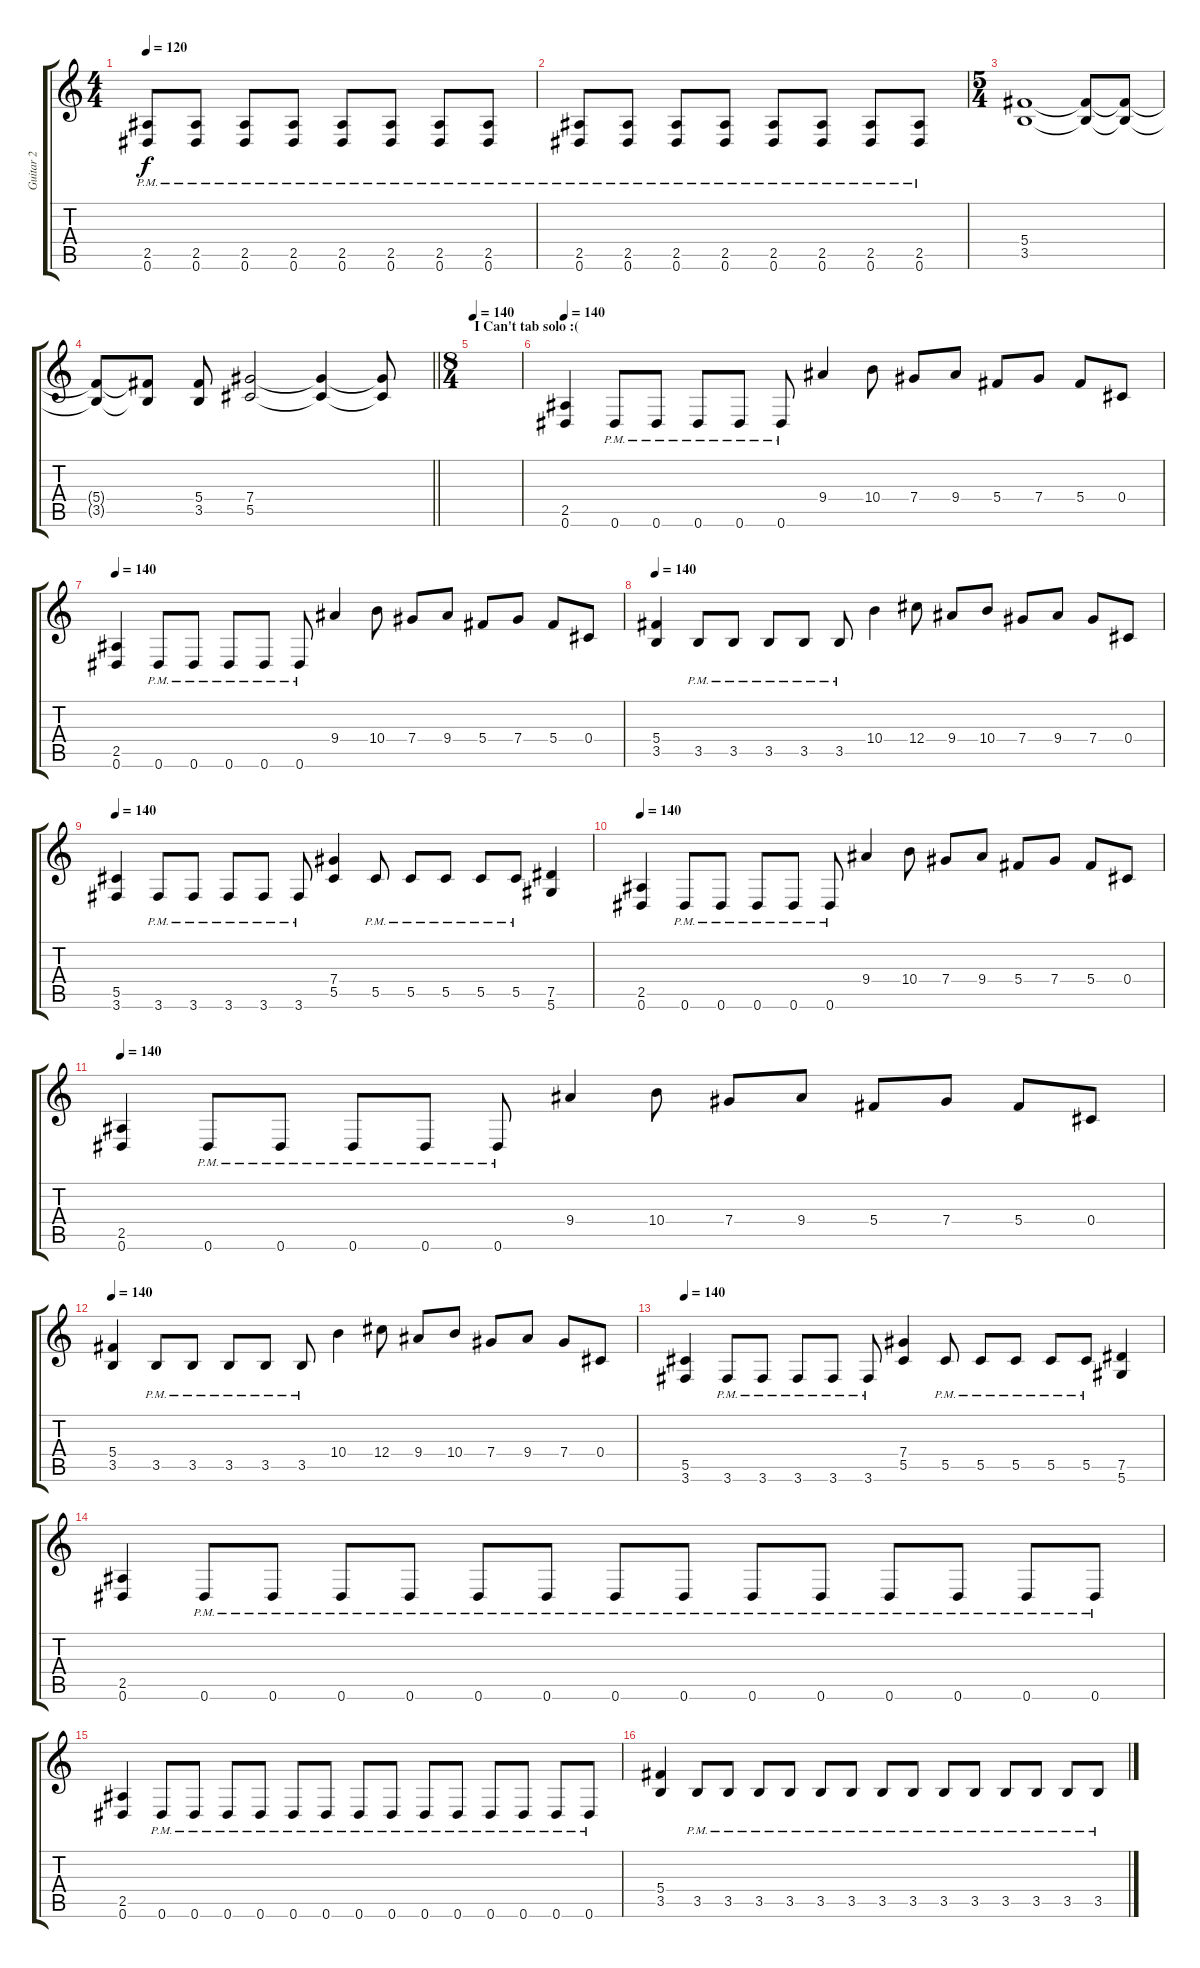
\track ("Guitar 2" "Guitar 2") {instrument distortionguitar}
\staff {score tabs}
\tuning (Eb4 Bb3 Gb3 Db3 Ab2 Eb2) {hide}
\ts (4 4)
\tempo 120
\clef g2
\ks c
(2.5{pm} 0.6).8{dy f} (2.5{pm} 0.6).8 (2.5{pm} 0.6).8 (2.5{pm} 0.6).8 (2.5{pm} 0.6).8 (2.5{pm} 0.6).8 (2.5{pm} 0.6).8 (2.5{pm} 0.6).8 |
(2.5{pm} 0.6).8 (2.5{pm} 0.6).8 (2.5{pm} 0.6).8 (2.5{pm} 0.6).8 (2.5{pm} 0.6).8 (2.5{pm} 0.6).8 (2.5{pm} 0.6).8 (2.5{pm} 0.6).8 |
\ts (5 4)
(5.4 3.5).1 (5.4{t} 3.5{t}).8 (5.4{t} 3.5{t}).8 |
\barLineRight lightlight
(5.4{t} 3.5{t}).8 (5.4{t} 3.5{t}).8 (5.4 3.5).8 (7.4 5.5).2 (7.4{t} 5.5{t}).4 (7.4{t} 5.5{t}).8 |
\ts (8 4)
\section ("" "I Can't tab solo :(")
\tempo 140
|
\tempo 140
(2.5 0.6).4 0.6{pm}.8 0.6{pm}.8 0.6{pm}.8 0.6{pm}.8 0.6{pm}.8 9.4.4 10.4.8 7.4.8 9.4.8 5.4.8 7.4.8 5.4.8 0.4.8 |
\tempo 140
(2.5 0.6).4 0.6{pm}.8 0.6{pm}.8 0.6{pm}.8 0.6{pm}.8 0.6{pm}.8 9.4.4 10.4.8 7.4.8 9.4.8 5.4.8 7.4.8 5.4.8 0.4.8 |
\tempo 140
(5.4 3.5).4 3.5{pm}.8 3.5{pm}.8 3.5{pm}.8 3.5{pm}.8 3.5{pm}.8 10.4.4 12.4.8 9.4.8 10.4.8 7.4.8 9.4.8 7.4.8 0.4.8 |
\tempo 140
(5.5 3.6).4 3.6{pm}.8 3.6{pm}.8 3.6{pm}.8 3.6{pm}.8 3.6{pm}.8 (7.4 5.5).4 5.5{pm}.8 5.5{pm}.8 5.5{pm}.8 5.5{pm}.8 5.5{pm}.8 (7.5 5.6).4 |
\tempo 140
(2.5 0.6).4 0.6{pm}.8 0.6{pm}.8 0.6{pm}.8 0.6{pm}.8 0.6{pm}.8 9.4.4 10.4.8 7.4.8 9.4.8 5.4.8 7.4.8 5.4.8 0.4.8 |
\tempo 140
(2.5 0.6).4 0.6{pm}.8 0.6{pm}.8 0.6{pm}.8 0.6{pm}.8 0.6{pm}.8 9.4.4 10.4.8 7.4.8 9.4.8 5.4.8 7.4.8 5.4.8 0.4.8 |
\tempo 140
(5.4 3.5).4 3.5{pm}.8 3.5{pm}.8 3.5{pm}.8 3.5{pm}.8 3.5{pm}.8 10.4.4 12.4.8 9.4.8 10.4.8 7.4.8 9.4.8 7.4.8 0.4.8 |
\tempo 140
(5.5 3.6).4 3.6{pm}.8 3.6{pm}.8 3.6{pm}.8 3.6{pm}.8 3.6{pm}.8 (7.4 5.5).4 5.5{pm}.8 5.5{pm}.8 5.5{pm}.8 5.5{pm}.8 5.5{pm}.8 (7.5 5.6).4 |
(2.5 0.6).4 0.6{pm}.8 0.6{pm}.8 0.6{pm}.8 0.6{pm}.8 0.6{pm}.8 0.6{pm}.8 0.6{pm}.8 0.6{pm}.8 0.6{pm}.8 0.6{pm}.8 0.6{pm}.8 0.6{pm}.8 0.6{pm}.8 0.6{pm}.8 |
(2.5 0.6).4 0.6{pm}.8 0.6{pm}.8 0.6{pm}.8 0.6{pm}.8 0.6{pm}.8 0.6{pm}.8 0.6{pm}.8 0.6{pm}.8 0.6{pm}.8 0.6{pm}.8 0.6{pm}.8 0.6{pm}.8 0.6{pm}.8 0.6{pm}.8 |
(5.4 3.5).4 3.5{pm}.8 3.5{pm}.8 3.5{pm}.8 3.5{pm}.8 3.5{pm}.8 3.5{pm}.8 3.5{pm}.8 3.5{pm}.8 3.5{pm}.8 3.5{pm}.8 3.5{pm}.8 3.5{pm}.8 3.5{pm}.8 3.5{pm}.8
